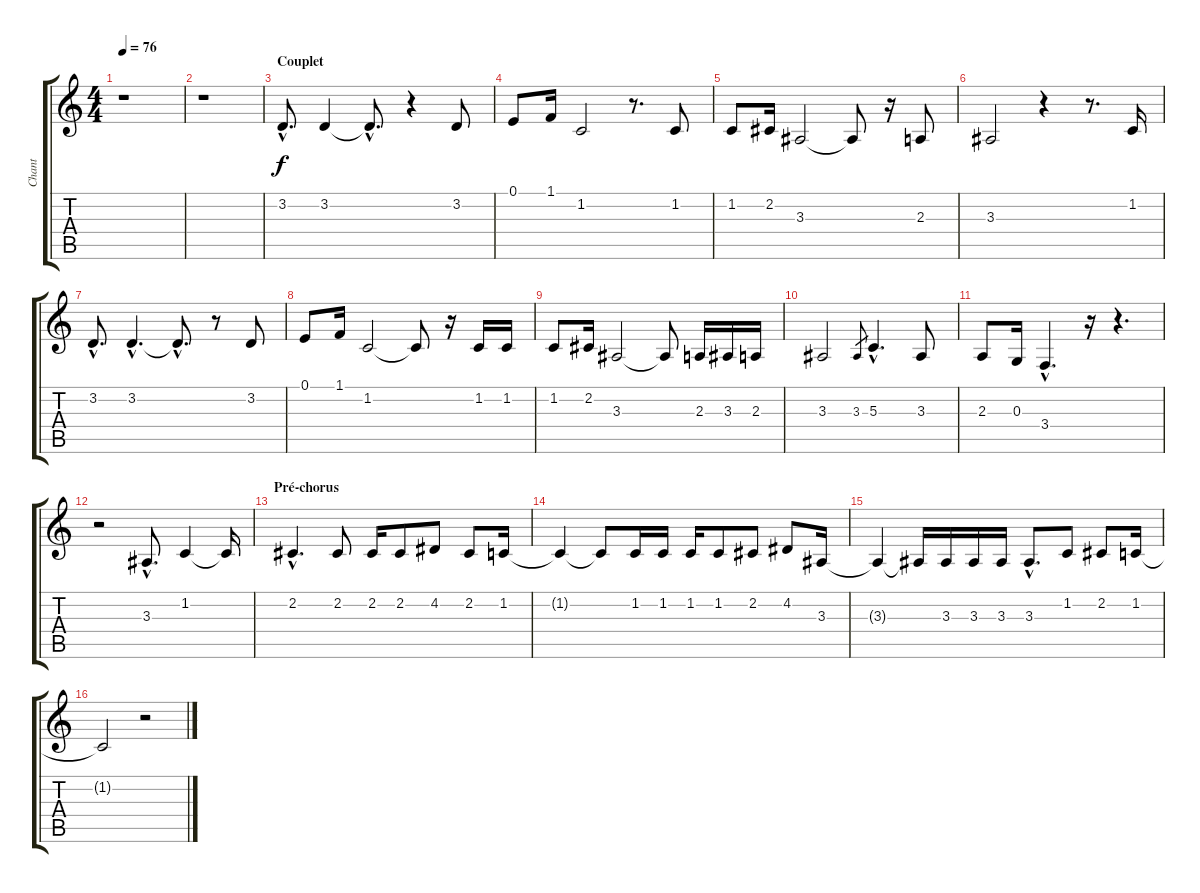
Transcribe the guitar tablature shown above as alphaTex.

\track ("Chant" "Chant") {instrument flute}
\staff {score tabs}
\tuning (E4 B3 G3 D3 A2 E2) {hide}
\ts (4 4)
\tempo 76
\clef g2
\ks c
r.1{dy f instrument flute} |
r.1 |
\section ("" "Couplet")
3.2{hac}.8{d} 3.2.4 3.2{hac t}.8{d} r.4 3.2.8 |
0.1.8 1.1.16 1.2.2 r.8{d} 1.2.8 |
1.2.8 2.2.16 3.3.2 3.3{t}.8 r.16 2.3.8 |
3.3.2 r.4 r.8{d} 1.2.16 |
3.2{hac}.8{d} 3.2{hac}.4{d} 3.2{hac t}.8{d} r.8 3.2.8 |
0.1.8 1.1.16 1.2.2 1.2{t}.8 r.16 1.2.16 1.2.16 |
1.2.8 2.2.16 3.3.2 3.3{t}.8 2.3.16 3.3.16 2.3.16 |
3.3.2 3.3.8{gr} 5.3{hac}.4{d} 3.3.8 |
2.3.8 0.3.16 3.4{hac}.4{d} r.16 r.4{d} |
r.2 3.3{hac}.8{d} 1.2.4 1.2{t}.16 |
\section ("" "Pré-chorus")
2.2{hac}.4{d} 2.2.8 2.2.16 2.2.8 4.2.8 2.2.8 1.2.16 |
1.2{t}.4 1.2{t}.8 1.2.16 1.2.16 1.2.16 1.2.8 2.2.8 4.2.8 3.3.16 |
3.3{t}.4 3.3{t}.16 3.3.16 3.3.16 3.3.16 3.3{hac}.8{d} 1.2.8 2.2.8 1.2.16 |
1.2{t}.2 r.2
